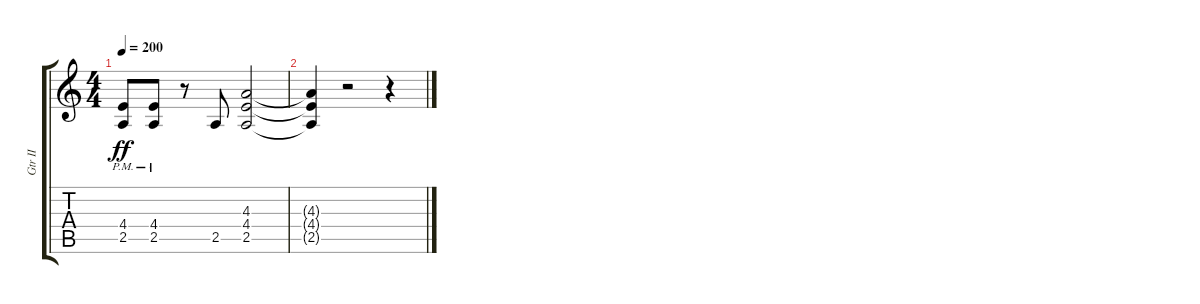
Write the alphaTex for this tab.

\track ("Gtr II" "Gtr II") {instrument distortionguitar}
\staff {score tabs}
\tuning (D4 A3 F3 C3 G2 D2) {hide}
\ts (4 4)
\tempo 200
\clef g2
\ks c
(4.4{pm} 2.5{pm}).8{dy ff} (4.4{pm} 2.5{pm}).8 r.8 2.5.8 (4.3 4.4 2.5).2 |
(4.3{t} 4.4{t} 2.5{t}).4 r.2 r.4
